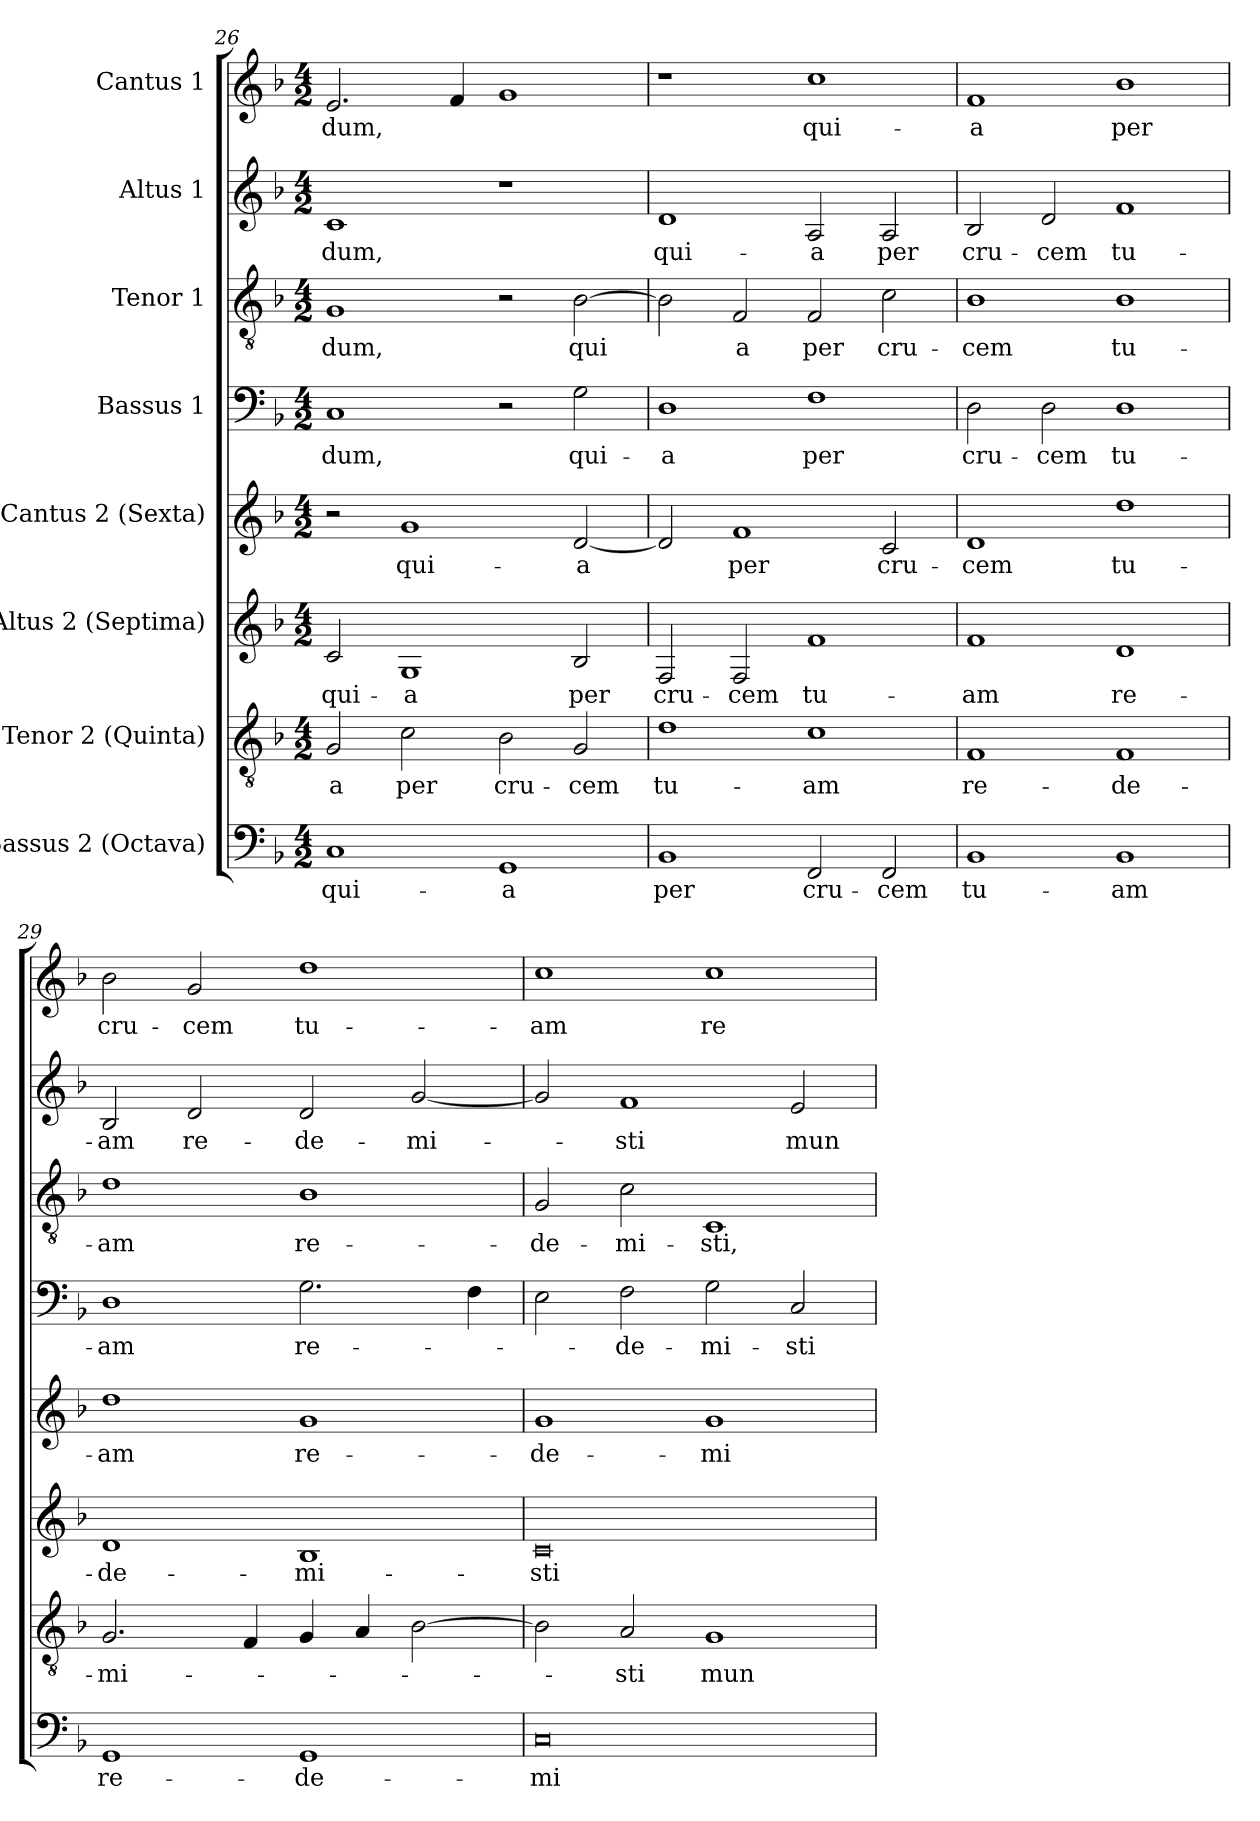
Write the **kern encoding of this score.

**kern	**text	**kern	**text	**kern	**text	**kern	**text	**kern	**text	**kern	**text	**kern	**text	**kern	**text
*part8	*part8	*part7	*part7	*part6	*part6	*part5	*part5	*part4	*part4	*part3	*part3	*part2	*part2	*part1	*part1
*staff8	*staff8	*staff7	*staff7	*staff6	*staff6	*staff5	*staff5	*staff4	*staff4	*staff3	*staff3	*staff2	*staff2	*staff1	*staff1
*I"Bassus 2 (Octava)	*	*I"Tenor 2 (Quinta)	*	*I"Altus 2 (Septima)	*	*I"Cantus 2 (Sexta)	*	*I"Bassus 1	*	*I"Tenor 1	*	*I"Altus 1	*	*I"Cantus 1	*
*clefF4	*	*clefGv2	*	*clefG2	*	*clefG2	*	*clefF4	*	*clefGv2	*	*clefG2	*	*clefG2	*
*k[b-]	*	*k[b-]	*	*k[b-]	*	*k[b-]	*	*k[b-]	*	*k[b-]	*	*k[b-]	*	*k[b-]	*
*F:	*	*F:	*	*F:	*	*F:	*	*F:	*	*F:	*	*F:	*	*F:	*
*M4/2	*	*M4/2	*	*M4/2	*	*M4/2	*	*M4/2	*	*M4/2	*	*M4/2	*	*M4/2	*
=26	=26	=26	=26	=26	=26	=26	=26	=26	=26	=26	=26	=26	=26	=26	=26
!	!LO:LY:b	!	!LO:LY:b	!	!LO:LY:b	!	!	!	!LO:LY:b	!	!LO:LY:b	!	!LO:LY:b	!	!LO:LY:b
1C	qui-	2G/	-a	2c/	qui-	2r	.	1C	-dum,	1G	-dum,	1c	-dum,	2.e/	-dum,
!	!	!	!LO:LY:b	!	!LO:LY:b	!	!LO:LY:b	!	!	!	!	!	!	!	!
.	.	2c\	per	1G	-a	1g	qui-	.	.	.	.	.	.	.	.
.	.	.	.	.	.	.	.	.	.	.	.	.	.	4f/	.
!	!LO:LY:b	!	!LO:LY:b	!	!	!	!	!	!	!	!	!	!	!	!
1GG	-a	2B-\	cru-	.	.	.	.	2r	.	2r	.	1r	.	1g	.
!	!	!	!LO:LY:b	!	!LO:LY:b	!	!LO:LY:b	!	!LO:LY:b	!	!LO:LY:b	!	!	!	!
.	.	2G/	-cem	2B-/	per	[2d	-a	2G\	qui-	[2B-	qui	.	.	.	.
=27	=27	=27	=27	=27	=27	=27	=27	=27	=27	=27	=27	=27	=27	=27	=27
!	!LO:LY:b	!	!LO:LY:b	!	!LO:LY:b	!	!	!	!LO:LY:b	!	!	!	!LO:LY:b	!	!
1BB-	per	1d	tu-	2F/	cru-	2d/]	.	1D	-a	2B-\]	.	1d	qui-	1r	.
!	!	!	!	!	!LO:LY:b	!	!LO:LY:b	!	!	!	!LO:LY:b	!	!	!	!
.	.	.	.	2F/	-cem	1f	per	.	.	2F/	a	.	.	.	.
!	!LO:LY:b	!	!LO:LY:b	!	!LO:LY:b	!	!	!	!LO:LY:b	!	!LO:LY:b	!	!LO:LY:b	!	!LO:LY:b
2FF/	cru-	1c	-am	1f	tu-	.	.	1F	per	2F/	per	2A/	-a	1cc	qui-
!	!LO:LY:b	!	!	!	!	!	!LO:LY:b	!	!	!	!LO:LY:b	!	!LO:LY:b	!	!
2FF/	-cem	.	.	.	.	2c/	cru-	.	.	2c\	cru-	2A/	per	.	.
=28	=28	=28	=28	=28	=28	=28	=28	=28	=28	=28	=28	=28	=28	=28	=28
!	!LO:LY:b	!	!LO:LY:b	!	!LO:LY:b	!	!LO:LY:b	!	!LO:LY:b	!	!LO:LY:b	!	!LO:LY:b	!	!LO:LY:b
1BB-	tu-	1F	re-	1f	-am	1d	-cem	2D\	cru-	1B-	-cem	2B-/	cru-	1f	-a
!	!	!	!	!	!	!	!	!	!LO:LY:b	!	!	!	!LO:LY:b	!	!
.	.	.	.	.	.	.	.	2D\	-cem	.	.	2d/	-cem	.	.
!	!LO:LY:b	!	!LO:LY:b	!	!LO:LY:b	!	!LO:LY:b	!	!LO:LY:b	!	!LO:LY:b	!	!LO:LY:b	!	!LO:LY:b
1BB-	-am	1F	-de-	1d	re-	1dd	tu-	1D	tu-	1B-	tu-	1f	tu-	1b-	per
=29	=29	=29	=29	=29	=29	=29	=29	=29	=29	=29	=29	=29	=29	=29	=29
!	!LO:LY:b	!	!LO:LY:b	!	!LO:LY:b	!	!LO:LY:b	!	!LO:LY:b	!	!LO:LY:b	!	!LO:LY:b	!	!LO:LY:b
1GG	re-	2.G/	-mi-	1d	-de-	1dd	-am	1D	-am	1d	-am	2B-/	-am	2b-\	cru-
!	!	!	!	!	!	!	!	!	!	!	!	!	!LO:LY:b	!	!LO:LY:b
.	.	.	.	.	.	.	.	.	.	.	.	2d/	re-	2g/	-cem
.	.	4F/	.	.	.	.	.	.	.	.	.	.	.	.	.
!	!LO:LY:b	!	!	!	!LO:LY:b	!	!LO:LY:b	!	!LO:LY:b	!	!LO:LY:b	!	!LO:LY:b	!	!LO:LY:b
1GG	-de-	4G/	.	1B-	-mi-	1g	re-	2.G\	re-	1B-	re-	2d/	-de-	1dd	tu-
.	.	4A/	.	.	.	.	.	.	.	.	.	.	.	.	.
!	!	!	!	!	!	!	!	!	!	!	!	!	!LO:LY:b	!	!
.	.	[2B-	.	.	.	.	.	.	.	.	.	[2g	-mi-	.	.
.	.	.	.	.	.	.	.	4F\	.	.	.	.	.	.	.
!!LO:LB:g=z
=30	=30	=30	=30	=30	=30	=30	=30	=30	=30	=30	=30	=30	=30	=30	=30
!	!LO:LY:b	!	!	!	!LO:LY:b	!	!LO:LY:b	!	!	!	!LO:LY:b	!	!	!	!LO:LY:b
0C	-mi-	2B-\]	.	0c	-sti	1g	-de-	2E\	.	2G/	-de-	2g/]	.	1cc	-am
!	!	!	!LO:LY:b	!	!	!	!	!	!LO:LY:b	!	!LO:LY:b	!	!LO:LY:b	!	!
.	.	2A/	-sti	.	.	.	.	2F\	-de-	2c\	-mi-	1f	-sti	.	.
!	!	!	!LO:LY:b	!	!	!	!LO:LY:b	!	!LO:LY:b	!	!LO:LY:b	!	!	!	!LO:LY:b
.	.	1G	mun-	.	.	1g	-mi-	2G\	-mi-	1C	-sti,	.	.	1cc	re-
!	!	!	!	!	!	!	!	!	!LO:LY:b	!	!	!	!LO:LY:b	!	!
.	.	.	.	.	.	.	.	2C/	-sti	.	.	2e/	mun-	.	.
=	=	=	=	=	=	=	=	=	=	=	=	=	=	=	=
*-	*-	*-	*-	*-	*-	*-	*-	*-	*-	*-	*-	*-	*-	*-	*-
